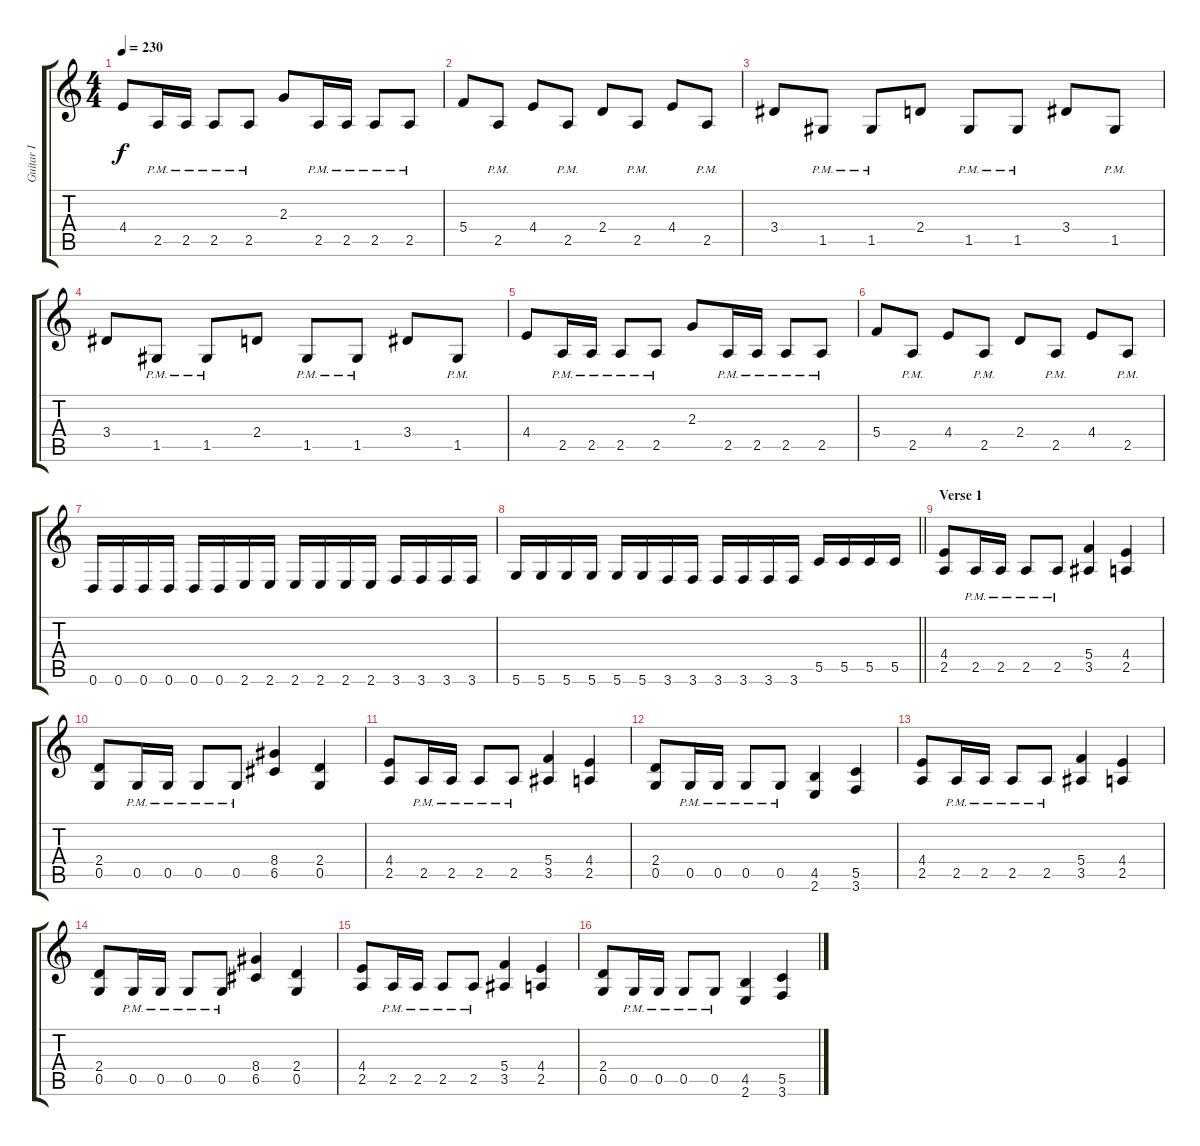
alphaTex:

\track ("Guitar I" "Guitar I") {instrument distortionguitar}
\staff {score tabs}
\tuning (D4 A3 F3 C3 G2 D2) {hide}
\ts (4 4)
\tempo 230
\clef g2
\ks c
4.4.8{dy f} 2.5{pm}.16 2.5{pm}.16 2.5{pm}.8 2.5{pm}.8 2.3.8 2.5{pm}.16 2.5{pm}.16 2.5{pm}.8 2.5{pm}.8 |
5.4.8 2.5{pm}.8 4.4.8 2.5{pm}.8 2.4.8 2.5{pm}.8 4.4.8 2.5{pm}.8 |
3.4.8 1.5{pm}.8 1.5{pm}.8 2.4.8 1.5{pm}.8 1.5{pm}.8 3.4.8 1.5{pm}.8 |
3.4.8 1.5{pm}.8 1.5{pm}.8 2.4.8 1.5{pm}.8 1.5{pm}.8 3.4.8 1.5{pm}.8 |
4.4.8 2.5{pm}.16 2.5{pm}.16 2.5{pm}.8 2.5{pm}.8 2.3.8 2.5{pm}.16 2.5{pm}.16 2.5{pm}.8 2.5{pm}.8 |
5.4.8 2.5{pm}.8 4.4.8 2.5{pm}.8 2.4.8 2.5{pm}.8 4.4.8 2.5{pm}.8 |
0.6.16 0.6.16 0.6.16 0.6.16 0.6.16 0.6.16 2.6.16 2.6.16 2.6.16 2.6.16 2.6.16 2.6.16 3.6.16 3.6.16 3.6.16 3.6.16 |
\barLineRight lightlight
5.6.16 5.6.16 5.6.16 5.6.16 5.6.16 5.6.16 3.6.16 3.6.16 3.6.16 3.6.16 3.6.16 3.6.16 5.5.16 5.5.16 5.5.16 5.5.16 |
\section ("" "Verse 1")
(4.4 2.5).8 2.5{pm}.16 2.5{pm}.16 2.5{pm}.8 2.5{pm}.8 (5.4 3.5).4 (4.4 2.5).4 |
(2.4 0.5).8 0.5{pm}.16 0.5{pm}.16 0.5{pm}.8 0.5{pm}.8 (8.4 6.5).4 (2.4 0.5).4 |
(4.4 2.5).8 2.5{pm}.16 2.5{pm}.16 2.5{pm}.8 2.5{pm}.8 (5.4 3.5).4 (4.4 2.5).4 |
(2.4 0.5).8 0.5{pm}.16 0.5{pm}.16 0.5{pm}.8 0.5{pm}.8 (4.5 2.6).4 (5.5 3.6).4 |
(4.4 2.5).8 2.5{pm}.16 2.5{pm}.16 2.5{pm}.8 2.5{pm}.8 (5.4 3.5).4 (4.4 2.5).4 |
(2.4 0.5).8 0.5{pm}.16 0.5{pm}.16 0.5{pm}.8 0.5{pm}.8 (8.4 6.5).4 (2.4 0.5).4 |
(4.4 2.5).8 2.5{pm}.16 2.5{pm}.16 2.5{pm}.8 2.5{pm}.8 (5.4 3.5).4 (4.4 2.5).4 |
(2.4 0.5).8 0.5{pm}.16 0.5{pm}.16 0.5{pm}.8 0.5{pm}.8 (4.5 2.6).4 (5.5 3.6).4
